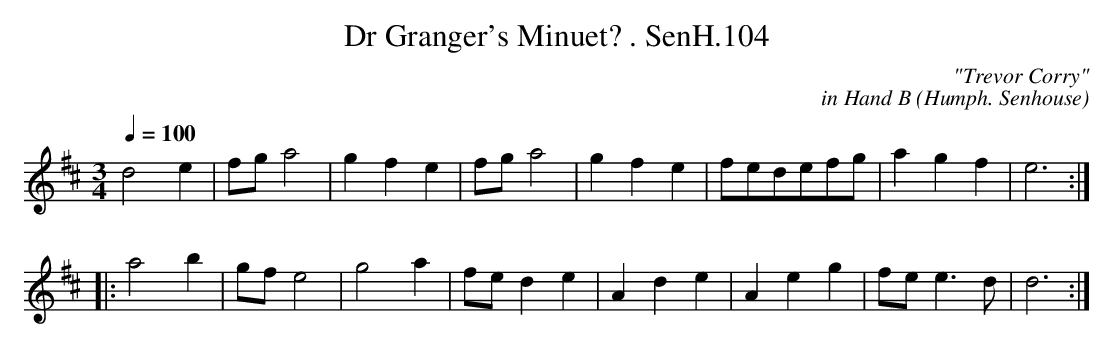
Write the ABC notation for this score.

X:1
T:Dr Granger's Minuet? . SenH.104
C:"Trevor Corry"
C:in Hand B (Humph. Senhouse)
Q:1/4=100
M:3/4
L:1/4
K:D
d2e | f/g/a2 | gfe | f/g/a2 | gfe | f/e/d/e/f/g/ | agf | e3 :|
|: a2b | g/f/e2 | g2a | f/e/de | Ade | Aeg | f/e/e>d | d3 :|
